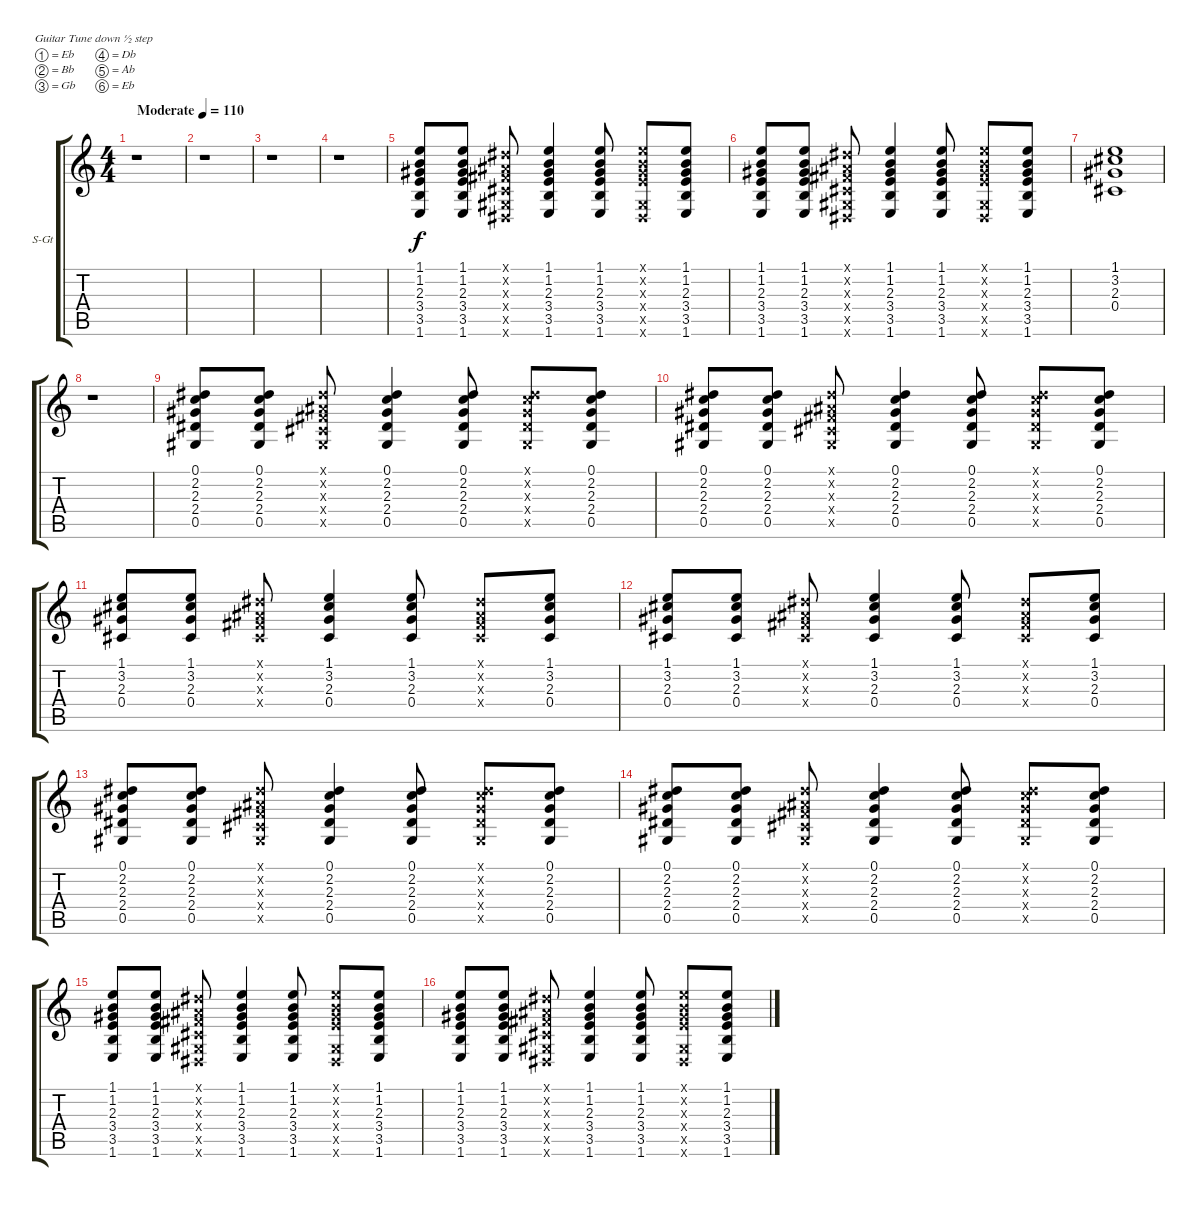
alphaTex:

\bracketExtendMode groupsimilarinstruments
\firstSystemTrackNameOrientation horizontal
\otherSystemsTrackNameOrientation horizontal
\track ("Guitar" "S-Gt") {instrument acousticguitarsteel}
\staff {score tabs}
\tuning (Eb4 Bb3 Gb3 Db3 Ab2 Eb2)
\ts (4 4)
\beaming (8 2 2 2 2)
\tempo (110 "Moderate")
\clef g2
\ks c
r.1{dy f instrument acousticguitarsteel} |
r.1 |
r.1 |
r.1 |
(1.1 1.2 2.3 3.4 3.5 1.6).8 (1.1 1.2 2.3 3.4 3.5 1.6).8 (0.1{x} 0.2{x} 0.3{x} 0.4{x} 0.5{x} 0.6{x}).8 (1.1 1.2 2.3 3.4 3.5 1.6).4 (1.1 1.2 2.3 3.4 3.5 1.6).8 (1.1{x} 1.2{x} 2.3{x} 3.4{x} 0.5{x} 0.6{x}).8 (1.1 1.2 2.3 3.4 3.5 1.6).8 |
(1.1 1.2 2.3 3.4 3.5 1.6).8 (1.1 1.2 2.3 3.4 3.5 1.6).8 (0.1{x} 0.2{x} 0.3{x} 0.4{x} 0.5{x} 0.6{x}).8 (1.1 1.2 2.3 3.4 3.5 1.6).4 (1.1 1.2 2.3 3.4 3.5 1.6).8 (1.1{x} 1.2{x} 2.3{x} 3.4{x} 0.5{x} 0.6{x}).8 (1.1 1.2 2.3 3.4 3.5 1.6).8 |
(1.1 3.2 2.3 0.4).1 |
r.1 |
(0.1 2.2 2.3 2.4 0.5).8 (0.1 2.2 2.3 2.4 0.5).8 (0.1{x} 0.2{x} 0.3{x} 0.4{x} 0.5{x}).8 (0.1 2.2 2.3 2.4 0.5).4 (0.1 2.2 2.3 2.4 0.5).8 (0.1{x} 2.2{x} 2.3{x} 2.4{x} 0.5{x}).8 (0.1 2.2 2.3 2.4 0.5).8 |
(0.1 2.2 2.3 2.4 0.5).8 (0.1 2.2 2.3 2.4 0.5).8 (0.1{x} 0.2{x} 0.3{x} 0.4{x} 0.5{x}).8 (0.1 2.2 2.3 2.4 0.5).4 (0.1 2.2 2.3 2.4 0.5).8 (0.1{x} 2.2{x} 2.3{x} 2.4{x} 0.5{x}).8 (0.1 2.2 2.3 2.4 0.5).8 |
(1.1 3.2 2.3 0.4).8 (1.1 3.2 2.3 0.4).8 (0.1{x} 0.2{x} 0.3{x} 0.4{x}).8 (1.1 3.2 2.3 0.4).4 (1.1 3.2 2.3 0.4).8 (0.1{x} 0.2{x} 0.3{x} 0.4{x}).8 (1.1 3.2 2.3 0.4).8 |
(1.1 3.2 2.3 0.4).8 (1.1 3.2 2.3 0.4).8 (0.1{x} 0.2{x} 0.3{x} 0.4{x}).8 (1.1 3.2 2.3 0.4).4 (1.1 3.2 2.3 0.4).8 (0.1{x} 0.2{x} 0.3{x} 0.4{x}).8 (1.1 3.2 2.3 0.4).8 |
(0.1 2.2 2.3 2.4 0.5).8 (0.1 2.2 2.3 2.4 0.5).8 (0.1{x} 0.2{x} 0.3{x} 0.4{x} 0.5{x}).8 (0.1 2.2 2.3 2.4 0.5).4 (0.1 2.2 2.3 2.4 0.5).8 (0.1{x} 2.2{x} 2.3{x} 2.4{x} 0.5{x}).8 (0.1 2.2 2.3 2.4 0.5).8 |
(0.1 2.2 2.3 2.4 0.5).8 (0.1 2.2 2.3 2.4 0.5).8 (0.1{x} 0.2{x} 0.3{x} 0.4{x} 0.5{x}).8 (0.1 2.2 2.3 2.4 0.5).4 (0.1 2.2 2.3 2.4 0.5).8 (0.1{x} 2.2{x} 2.3{x} 2.4{x} 0.5{x}).8 (0.1 2.2 2.3 2.4 0.5).8 |
(1.1 1.2 2.3 3.4 3.5 1.6).8 (1.1 1.2 2.3 3.4 3.5 1.6).8 (0.1{x} 0.2{x} 0.3{x} 0.4{x} 0.5{x} 0.6{x}).8 (1.1 1.2 2.3 3.4 3.5 1.6).4 (1.1 1.2 2.3 3.4 3.5 1.6).8 (1.1{x} 1.2{x} 2.3{x} 3.4{x} 0.5{x} 0.6{x}).8 (1.1 1.2 2.3 3.4 3.5 1.6).8 |
(1.1 1.2 2.3 3.4 3.5 1.6).8 (1.1 1.2 2.3 3.4 3.5 1.6).8 (0.1{x} 0.2{x} 0.3{x} 0.4{x} 0.5{x} 0.6{x}).8 (1.1 1.2 2.3 3.4 3.5 1.6).4 (1.1 1.2 2.3 3.4 3.5 1.6).8 (1.1{x} 1.2{x} 2.3{x} 3.4{x} 0.5{x} 0.6{x}).8 (1.1 1.2 2.3 3.4 3.5 1.6).8
